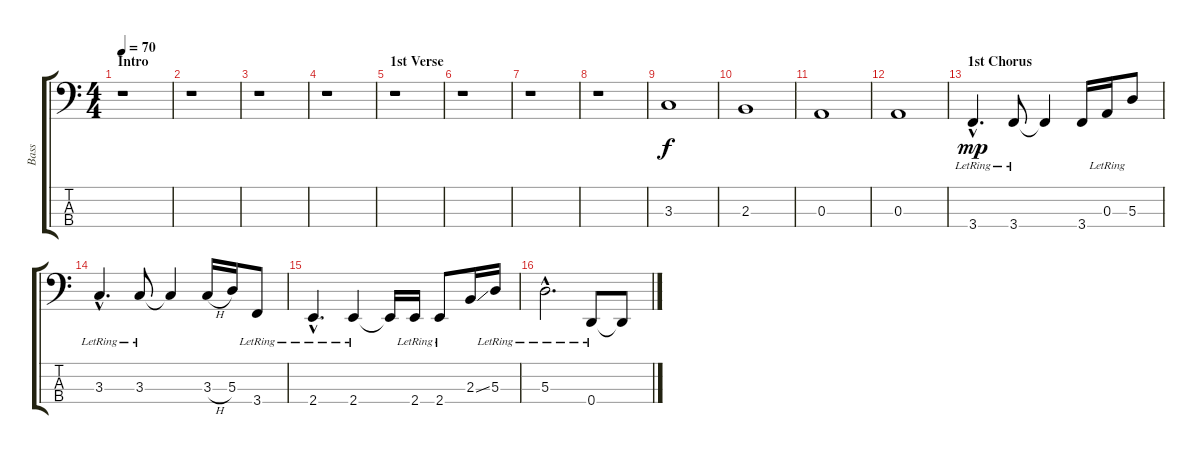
\track ("Bass" "Bass") {instrument electricbasspick}
\staff {score tabs}
\tuning (G2 D2 A1 D1) {hide}
\ts (4 4)
\section ("" "Intro")
\tempo 70
\clef f4
\ks c
r.1{dy f instrument electricbasspick} |
r.1 |
r.1 |
r.1 |
\section ("" "1st Verse")
r.1 |
r.1 |
r.1 |
r.1 |
3.3.1 |
2.3.1 |
0.3.1 |
0.3.1 |
\section ("" "1st Chorus")
3.4{hac lr}.4{d dy mp} 3.4{lr}.8 3.4{t}.4 3.4.16 0.3{lr}.16 5.3.8 |
3.3{hac lr}.4{d} 3.3{lr}.8 3.3{t}.4 3.3{h}.16 5.3.16 3.4{lr}.8 |
2.4{hac lr}.4{d} 2.4{lr}.4 2.4{t}.16 2.4{lr}.16 2.4{lr}.8 2.3{ss}.16 5.3{lr}.16 |
5.3{hac lr}.2{d} 0.4{lr}.8 0.4{t}.8
